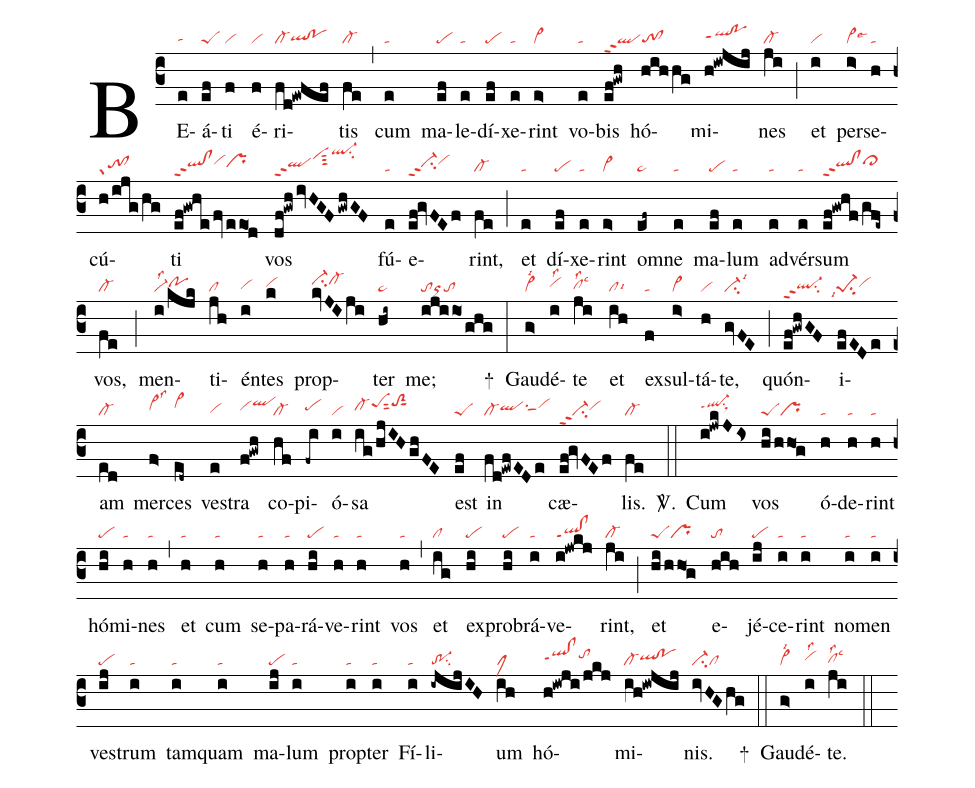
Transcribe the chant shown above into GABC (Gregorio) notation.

nabc-lines:1;
%%
(c3)
BE(e|tahg)á(ef|peS)ti(f|vi) é(f|vi)ri(fd!ewfef|cl-qlhg!pohg)tis(fe|cl-) (,)
cum(e|ta) ma(ef|pe)le(e|ta)dí(ef|pe)xe(e|ta)rint(e>|vi>) vo(e|ta)bis(ef!gwh|qlppt2) hó(hihhg|to!cl)mi(h!iwjij|qlhh!pohhppt1)nes(ji|cl-) (;)
et(i|vi) per(i>|vi>lse6)se(h|ta)cú(h/ijg/hg|grtohg!clhg)ti(ef!gwhe/fv/eeo1d|qlhh!clhhppt2vihiprhh) vos(df!gwh/ivHGFgwhGF|qlhhppt2vihksut3ql-hmsu2) fú(e|ta)e(ef!gvFEf|vi-hhppt2su2vihi)rint,(fe|cl-) (;)
et(e|ta) dí(ef|pe)xe(e|ta)rint(e>|vi>) om(ef~|ta>)ne(e|ta) ma(ef|pe)lum(e|ta) ad(e|ta)vér(e|ta)sum(ef!gwhf/gfe~|qlhh!clhhppt2cl>hi) vos,(fe|cl-) (;)
men(i/kjk|vi-lss2pohh)ti(jh|cl)én(i|vihg)tes(k|vihh) prop(kvJIji|ci-hicl-hi)ter(hi~|ta>) me;(ijiio1/ghg|toorto) +(:)
Gau(g>|vi>lsi2)dé(i|vihhlss2)te(ji|clhglss2lsc3) et(ih|cllsi6) ex(f|ta)sul(i>|vi>)tá(h|vi)te,(gvFE|ci-lsi3) (;)
quón(ef!gwhGF|ql-hgppt2su2)i(efEDe|``pe-1su2lsi7vihh)am(ed|cl-) mer(f>|vi>hhlss3)ces(ed~|vi>hi) ves(e|vihg)tra(f!gwh|vihhqlhj) co(hf|cl-)pi(-fi|pehh)ó(i|vi)sa(ig/hjIHghFE|cl-hhpeShisut2toS2hjsut1) est(ef|peS) in(fd!ewfEDe|cl-qlhhsu1sut1vihi) cæ(ef!gvFEf|vi-ppt2su2vihh)lis.(fe|cl-) <sp>V/</sp>.(::)
Cum(i!jwkJis|ql-hippt1su1sux1) vos(hi/hho1g|peSpr) ó(h|ta)de(h|ta)rint(h|ta) hó(hi|pe)mi(h|ta)nes(h|ta) (,)
et(h|ta) cum(h|ta) se(h|ta)pa(h|ta)rá(hi|pe)ve(h|ta)rint(h|ta) vos(h|ta) (,)
et(ig|cl) ex(hi|pe)pro(hi|pe)brá(i|ta)ve(i!jwkj|ql!clppt1)rint,(ji|cl-) (;)
et(hi/h/ho1g|peSpr) e(hih|to)jé(ij|pe)ce(i|ta)rint(i|ta) no(i|ta)men(i|ta) ves(ij|pe)trum(i|ta) tam(i|ta)quam(i|ta) ma(ij|pe)lum(i|ta) prop(i|ta)ter(i|ta) Fí(i|ta)li(-ijijIH|tr-1su2)um(ih|clM) hó(h!iwji/jkj|qlhh!clhhppt1tohi)mi(ih!iwjij|cl-qlhh!pohh)nis.(ivHGhg|ci-cl) +(::)
Gau(g>|vi>lsi2)dé(i|vihhlss2)te.(ji|clhglss2lsc3) (::)
